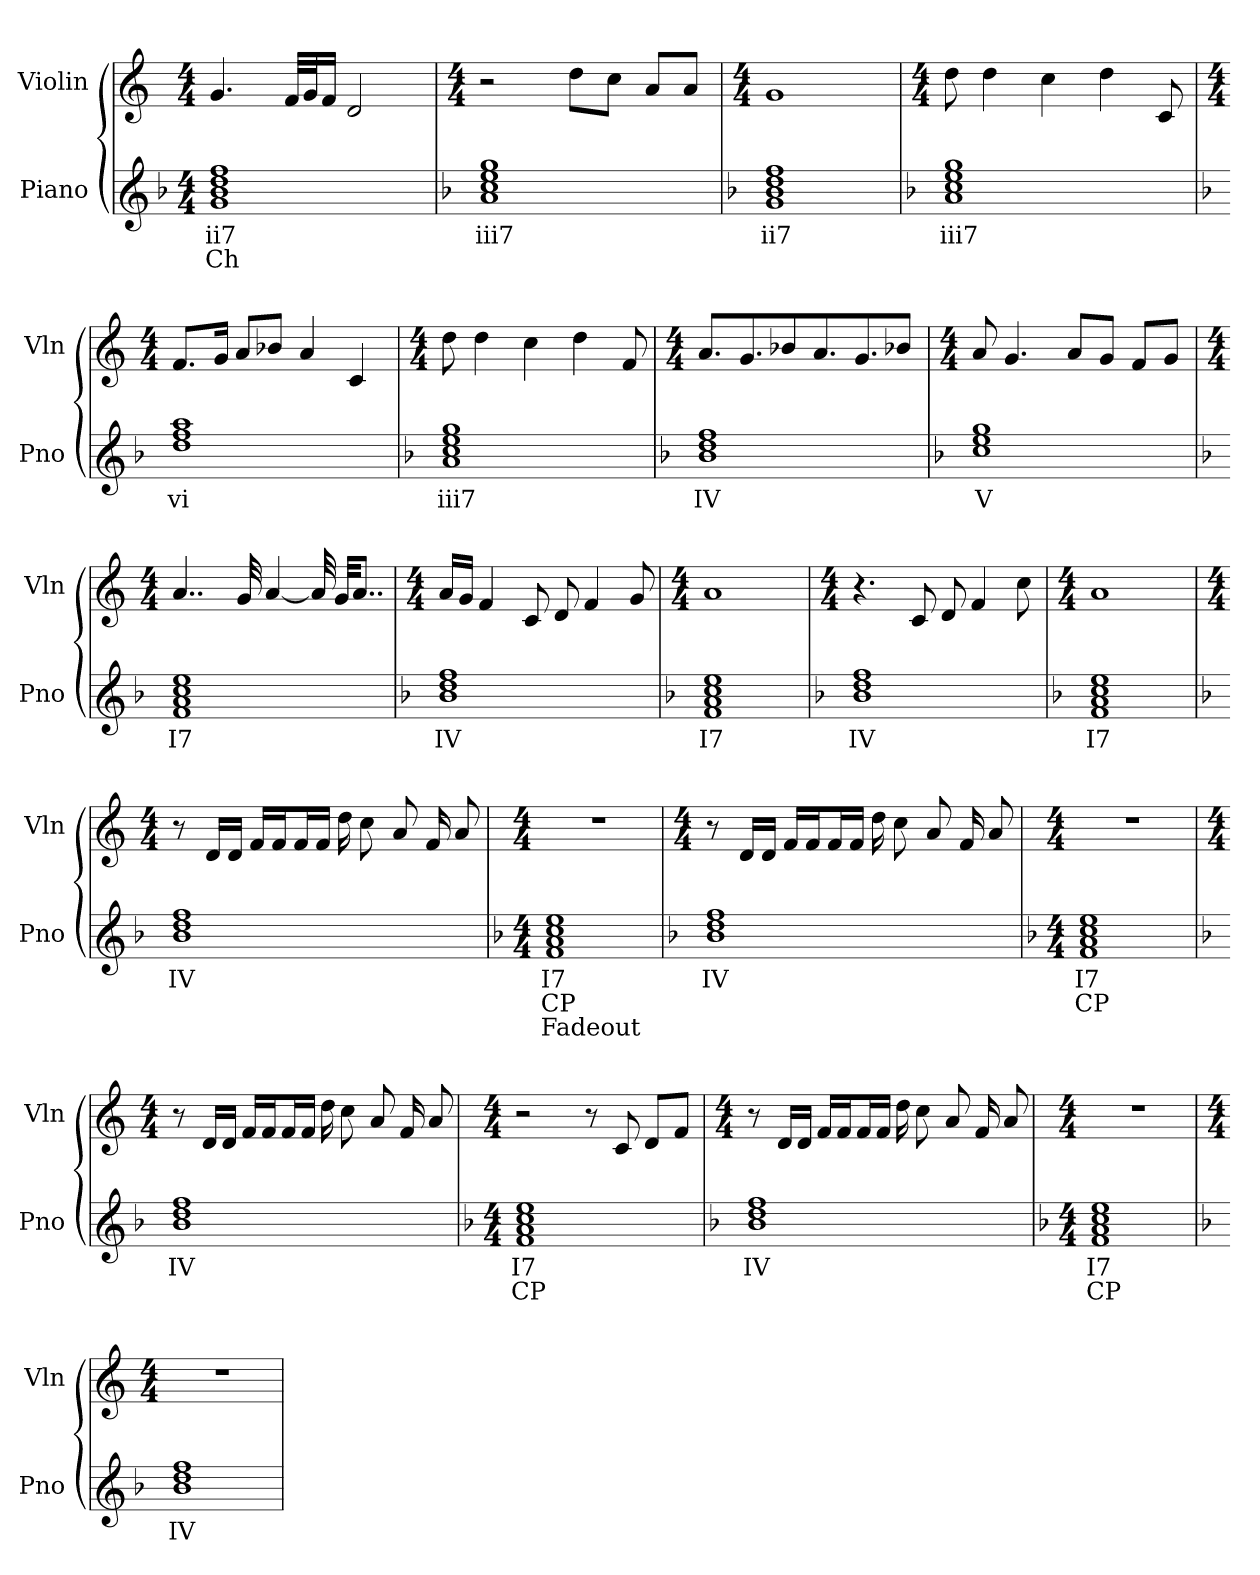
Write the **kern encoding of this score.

**kern	**text	**text	**text	**kern
*part2	*part2	*part2	*part2	*part1
*staff2	*staff2	*staff2	*staff2	*staff1
*I"Piano	*	*	*	*I"Violin
*I'Pno	*	*	*	*I'Vln
*k[b-]	*	*	*	*
*F:	*	*	*	*
*M4/4	*	*	*	*M4/4
=	=	=	=	=
1g 1b- 1dd 1ff	ii7	Ch	.	4.g
.	.	.	.	32fLLL
.	.	.	.	32gJ
.	.	.	.	16fJJ
.	.	.	.	2d
=	=	=	=	=
*k[b-]	*	*	*	*
*F:	*	*	*	*
*	*	*	*	*M4/4
1a 1cc 1ee 1gg	iii7	.	.	2r
.	.	.	.	8ddL
.	.	.	.	8ccJ
.	.	.	.	8aL
.	.	.	.	8aJ
=	=	=	=	=
*k[b-]	*	*	*	*
*F:	*	*	*	*
*	*	*	*	*M4/4
1g 1b- 1dd 1ff	ii7	.	.	1g
=	=	=	=	=
*k[b-]	*	*	*	*
*F:	*	*	*	*
*	*	*	*	*M4/4
1a 1cc 1ee 1gg	iii7	.	.	8dd
.	.	.	.	4dd
.	.	.	.	4cc
.	.	.	.	4dd
.	.	.	.	8c
=	=	=	=	=
*k[b-]	*	*	*	*
*F:	*	*	*	*
*	*	*	*	*M4/4
1dd 1ff 1aa	vi	.	.	8.fL
.	.	.	.	16gJk
.	.	.	.	8aL
.	.	.	.	8b-XJ
.	.	.	.	4a
.	.	.	.	4c
=	=	=	=	=
*k[b-]	*	*	*	*
*F:	*	*	*	*
*	*	*	*	*M4/4
1a 1cc 1ee 1gg	iii7	.	.	8dd
.	.	.	.	4dd
.	.	.	.	4cc
.	.	.	.	4dd
.	.	.	.	8f
=	=	=	=	=
*k[b-]	*	*	*	*
*F:	*	*	*	*
*	*	*	*	*M4/4
1b- 1dd 1ff	IV	.	.	8.aL
.	.	.	.	8.gJ
.	.	.	.	8b-XL
.	.	.	.	8.a
.	.	.	.	8.gJ
.	.	.	.	8b-XJ
=	=	=	=	=
*k[b-]	*	*	*	*
*F:	*	*	*	*
*	*	*	*	*M4/4
1cc 1ee 1gg	V	.	.	8a
.	.	.	.	4.g
.	.	.	.	8aL
.	.	.	.	8gJ
.	.	.	.	8fL
.	.	.	.	8gJ
=	=	=	=	=
*k[b-]	*	*	*	*
*F:	*	*	*	*
*	*	*	*	*M4/4
1f 1a 1cc 1ee	I7	.	.	4..a
.	.	.	.	32g
.	.	.	.	[4a
.	.	.	.	32a]
.	.	.	.	32gKKL
.	.	.	.	8..aJ
=	=	=	=	=
*k[b-]	*	*	*	*
*F:	*	*	*	*
*	*	*	*	*M4/4
1b- 1dd 1ff	IV	.	.	16aLL
.	.	.	.	16gJJ
.	.	.	.	4f
.	.	.	.	8c
.	.	.	.	8d
.	.	.	.	4f
.	.	.	.	8g
=	=	=	=	=
*k[b-]	*	*	*	*
*F:	*	*	*	*
*	*	*	*	*M4/4
1f 1a 1cc 1ee	I7	.	.	1a
=	=	=	=	=
*k[b-]	*	*	*	*
*F:	*	*	*	*
*	*	*	*	*M4/4
1b- 1dd 1ff	IV	.	.	4.r
.	.	.	.	8c
.	.	.	.	8d
.	.	.	.	4f
.	.	.	.	8cc
=	=	=	=	=
*k[b-]	*	*	*	*
*F:	*	*	*	*
*	*	*	*	*M4/4
1f 1a 1cc 1ee	I7	.	.	1a
=	=	=	=	=
*k[b-]	*	*	*	*
*F:	*	*	*	*
*	*	*	*	*M4/4
1b- 1dd 1ff	IV	.	.	8r
.	.	.	.	16dLL
.	.	.	.	16dJJ
.	.	.	.	16fLL
.	.	.	.	16fJ
.	.	.	.	16fL
.	.	.	.	16fJJ
.	.	.	.	16ddLL
.	.	.	.	8cc
.	.	.	.	8aJ
.	.	.	.	16fKL
.	.	.	.	8aJ
=	=	=	=	=
*k[b-]	*	*	*	*
*F:	*	*	*	*
*M4/4	*	*	*	*M4/4
1f 1a 1cc 1ee	I7	CP	Fadeout	1r
=	=	=	=	=
*k[b-]	*	*	*	*
*F:	*	*	*	*
*	*	*	*	*M4/4
1b- 1dd 1ff	IV	.	.	8r
.	.	.	.	16dLL
.	.	.	.	16dJJ
.	.	.	.	16fLL
.	.	.	.	16fJ
.	.	.	.	16fL
.	.	.	.	16fJJ
.	.	.	.	16ddLL
.	.	.	.	8cc
.	.	.	.	8aJ
.	.	.	.	16fKL
.	.	.	.	8aJ
=	=	=	=	=
*k[b-]	*	*	*	*
*F:	*	*	*	*
*M4/4	*	*	*	*M4/4
1f 1a 1cc 1ee	I7	CP	.	1r
=	=	=	=	=
*k[b-]	*	*	*	*
*F:	*	*	*	*
*	*	*	*	*M4/4
1b- 1dd 1ff	IV	.	.	8r
.	.	.	.	16dLL
.	.	.	.	16dJJ
.	.	.	.	16fLL
.	.	.	.	16fJ
.	.	.	.	16fL
.	.	.	.	16fJJ
.	.	.	.	16ddLL
.	.	.	.	8cc
.	.	.	.	8aJ
.	.	.	.	16fKL
.	.	.	.	8aJ
=	=	=	=	=
*k[b-]	*	*	*	*
*F:	*	*	*	*
*M4/4	*	*	*	*M4/4
1f 1a 1cc 1ee	I7	CP	.	2r
.	.	.	.	8r
.	.	.	.	8c
.	.	.	.	8dL
.	.	.	.	8fJ
=	=	=	=	=
*k[b-]	*	*	*	*
*F:	*	*	*	*
*	*	*	*	*M4/4
1b- 1dd 1ff	IV	.	.	8r
.	.	.	.	16dLL
.	.	.	.	16dJJ
.	.	.	.	16fLL
.	.	.	.	16fJ
.	.	.	.	16fL
.	.	.	.	16fJJ
.	.	.	.	16ddLL
.	.	.	.	8cc
.	.	.	.	8aJ
.	.	.	.	16fKL
.	.	.	.	8aJ
=	=	=	=	=
*k[b-]	*	*	*	*
*F:	*	*	*	*
*M4/4	*	*	*	*M4/4
1f 1a 1cc 1ee	I7	CP	.	1r
=	=	=	=	=
*k[b-]	*	*	*	*
*F:	*	*	*	*
*	*	*	*	*M4/4
1b- 1dd 1ff	IV	.	.	1r
=	=	=	=	=
*-	*-	*-	*-	*-
